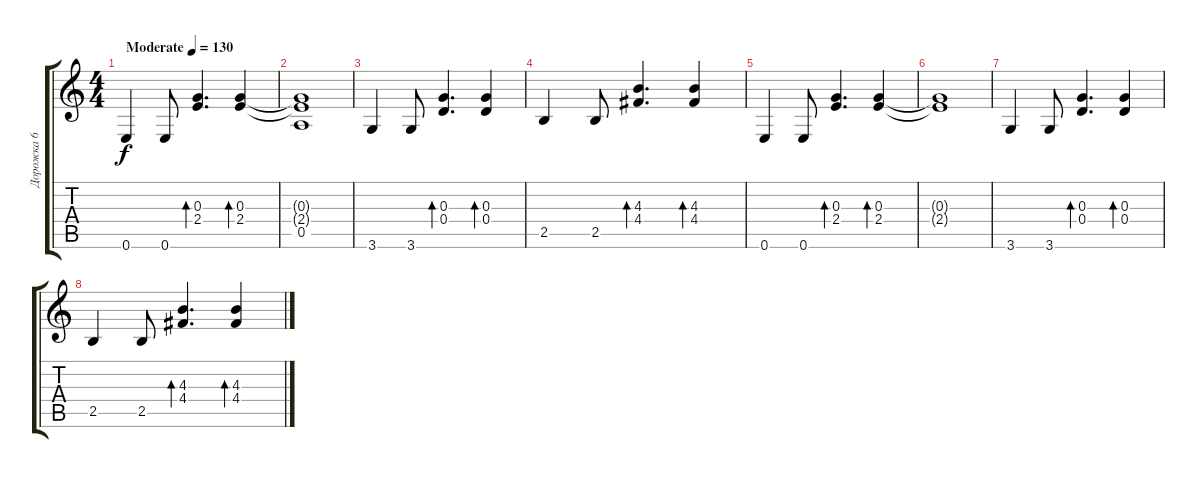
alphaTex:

\track ("Дорожка 6" "Дорожка 6") {instrument electricguitarclean}
\staff {score tabs}
\tuning (E4 B3 G3 D3 A2 E2) {hide}
\ts (4 4)
\tempo (130 "Moderate")
\clef g2
\ks c
0.6.4{dy f instrument electricguitarclean} 0.6.8 (0.3 2.4).4{d bd 30} (0.3 2.4).4{bd 60} |
(0.3{t} 2.4{t} 0.5).1 |
3.6.4 3.6.8 (0.3 0.4).4{d bd 60} (0.3 0.4).4{bd 60} |
2.5.4 2.5.8 (4.3 4.4).4{d bd 60} (4.3 4.4).4{bd 60} |
0.6.4 0.6.8 (0.3 2.4).4{d bd 30} (0.3 2.4).4{bd 60} |
(0.3{t} 2.4{t}).1 |
3.6.4 3.6.8 (0.3 0.4).4{d bd 60} (0.3 0.4).4{bd 60} |
2.5.4 2.5.8 (4.3 4.4).4{d bd 60} (4.3 4.4).4{bd 60}
